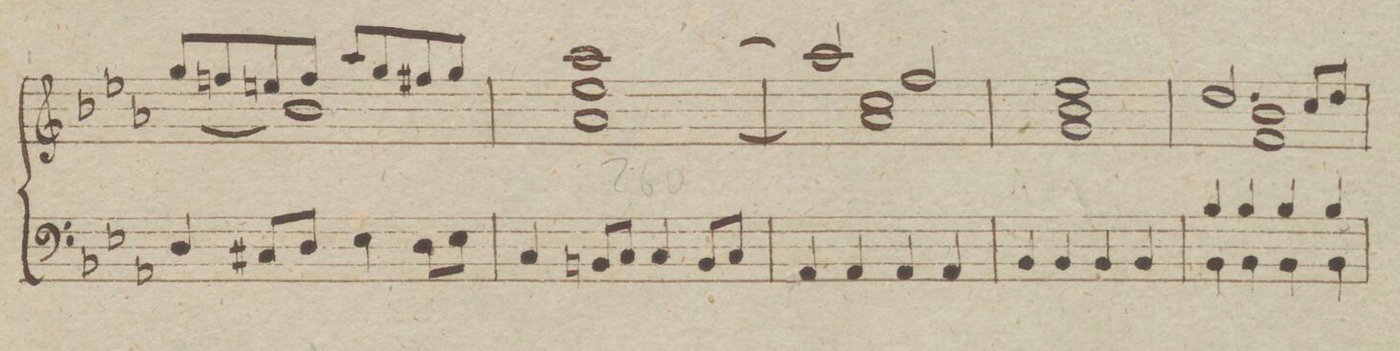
**kern	**dynam
*I"Organo	*
*clefF4	*
*k[b-e-a-]	*
*met(c)	*
*M4/4	*
4D/	.
8C#X/L	.
8D/J	.
4E-\	.
8D\L	.
8E-\J	.
=256	=256
4C/	.
8BBn/L	.
8C/J	.
4C/	.
8BB/L	.
8C/J	.
=257	=257
4AA-/	.
4AA-/	.
4AA-/	.
4AA-/	.
=258	=258
4BB-/	.
4BB-/	.
4BB-/	.
4BB-/	.
=259	=259
*^	*
4B-/	4BB-\	.
4B-/	4BB-\	.
4B-/	4BB-\	.
4B-/	4BB-\	.
*v	*v	*
=260	=260
*-	*-
